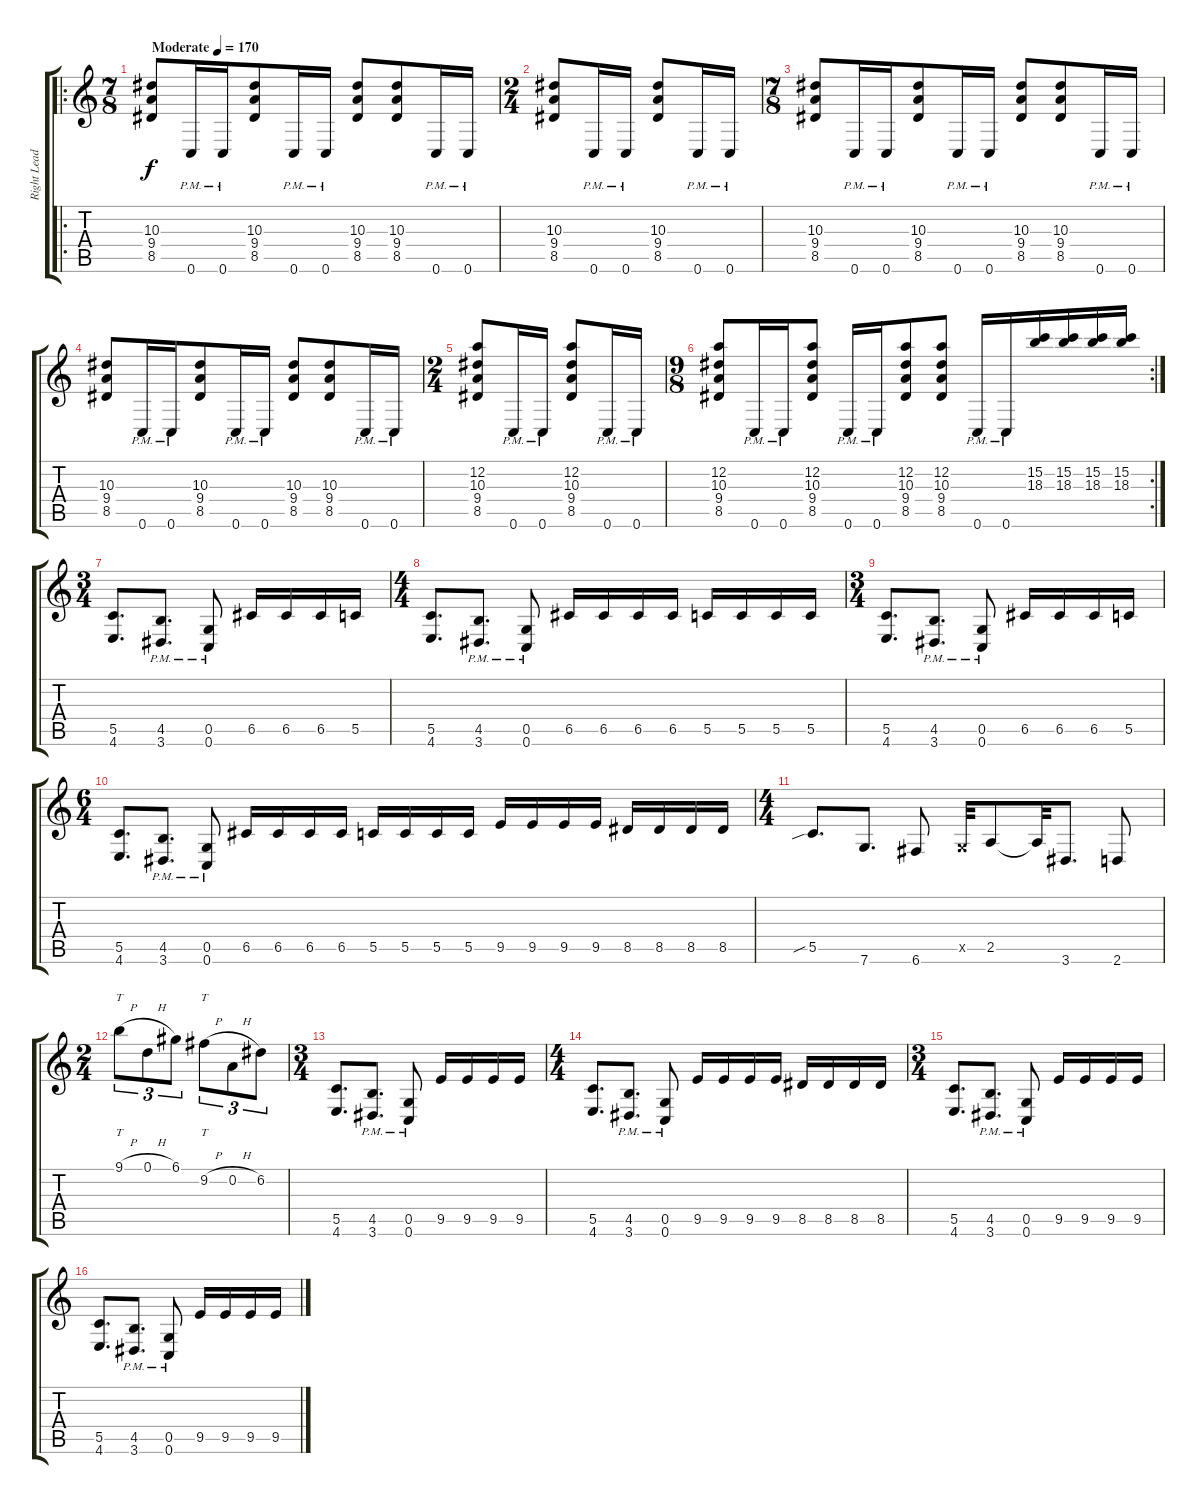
\track ("Right Lead Guitar" "Right Lead") {instrument distortionguitar}
\staff {score tabs}
\tuning (D4 A3 F3 C3 G2 C2) {hide}
\ro
\ts (7 8)
\tempo (170 "Moderate")
\clef g2
\ks c
(10.3 9.4 8.5).8{dy f instrument distortionguitar} 0.6{pm}.16 0.6{pm}.16 (10.3 9.4 8.5).8 0.6{pm}.16 0.6{pm}.16 (10.3 9.4 8.5).8 (10.3 9.4 8.5).8 0.6{pm}.16 0.6{pm}.16 |
\ts (2 4)
(10.3 9.4 8.5).8 0.6{pm}.16 0.6{pm}.16 (10.3 9.4 8.5).8 0.6{pm}.16 0.6{pm}.16 |
\ts (7 8)
(10.3 9.4 8.5).8 0.6{pm}.16 0.6{pm}.16 (10.3 9.4 8.5).8 0.6{pm}.16 0.6{pm}.16 (10.3 9.4 8.5).8 (10.3 9.4 8.5).8 0.6{pm}.16 0.6{pm}.16 |
(10.3 9.4 8.5).8 0.6{pm}.16 0.6{pm}.16 (10.3 9.4 8.5).8 0.6{pm}.16 0.6{pm}.16 (10.3 9.4 8.5).8 (10.3 9.4 8.5).8 0.6{pm}.16 0.6{pm}.16 |
\ts (2 4)
(12.2 10.3 9.4 8.5).8 0.6{pm}.16 0.6{pm}.16 (12.2 10.3 9.4 8.5).8 0.6{pm}.16 0.6{pm}.16 |
\rc 2
\ts (9 8)
(12.2 10.3 9.4 8.5).8 0.6{pm}.16 0.6{pm}.16 (12.2 10.3 9.4 8.5).8 0.6{pm}.16 0.6{pm}.16 (12.2 10.3 9.4 8.5).8 (12.2 10.3 9.4 8.5).8 0.6{pm}.16 0.6{pm}.16 (15.2 18.3).16 (15.2 18.3).16 (15.2 18.3).16 (15.2 18.3).16 |
\ts (3 4)
(5.5 4.6).8{d} (4.5{pm} 3.6{pm}).8{d} (0.5{pm} 0.6{pm}).8 6.5.16 6.5.16 6.5.16 5.5.16 |
\ts (4 4)
(5.5 4.6).8{d} (4.5{pm} 3.6{pm}).8{d} (0.5{pm} 0.6{pm}).8 6.5.16 6.5.16 6.5.16 6.5.16 5.5.16 5.5.16 5.5.16 5.5.16 |
\ts (3 4)
(5.5 4.6).8{d} (4.5{pm} 3.6{pm}).8{d} (0.5{pm} 0.6{pm}).8 6.5.16 6.5.16 6.5.16 5.5.16 |
\ts (6 4)
(5.5 4.6).8{d} (4.5{pm} 3.6{pm}).8{d} (0.5{pm} 0.6{pm}).8 6.5.16 6.5.16 6.5.16 6.5.16 5.5.16 5.5.16 5.5.16 5.5.16 9.5.16 9.5.16 9.5.16 9.5.16 8.5.16 8.5.16 8.5.16 8.5.16 |
\ts (4 4)
5.5{sib}.8{d} 7.6.8{d} 6.6.8 0.5{x}.32 2.5.8 2.5{t}.32 3.6.8{d} 2.6.8 |
\ts (2 4)
9.1{h}.8{tt tu (3 2)} 0.1{h}.8{tu (3 2)} 6.1.8{tu (3 2)} 9.2{h}.8{tt tu (3 2)} 0.2{h}.8{tu (3 2)} 6.2.8{tu (3 2)} |
\ts (3 4)
(5.5 4.6).8{d} (4.5{pm} 3.6{pm}).8{d} (0.5{pm} 0.6{pm}).8 9.5.16 9.5.16 9.5.16 9.5.16 |
\ts (4 4)
(5.5 4.6).8{d} (4.5{pm} 3.6{pm}).8{d} (0.5{pm} 0.6{pm}).8 9.5.16 9.5.16 9.5.16 9.5.16 8.5.16 8.5.16 8.5.16 8.5.16 |
\ts (3 4)
(5.5 4.6).8{d} (4.5{pm} 3.6{pm}).8{d} (0.5{pm} 0.6{pm}).8 9.5.16 9.5.16 9.5.16 9.5.16 |
(5.5 4.6).8{d} (4.5{pm} 3.6{pm}).8{d} (0.5{pm} 0.6{pm}).8 9.5.16 9.5.16 9.5.16 9.5.16
